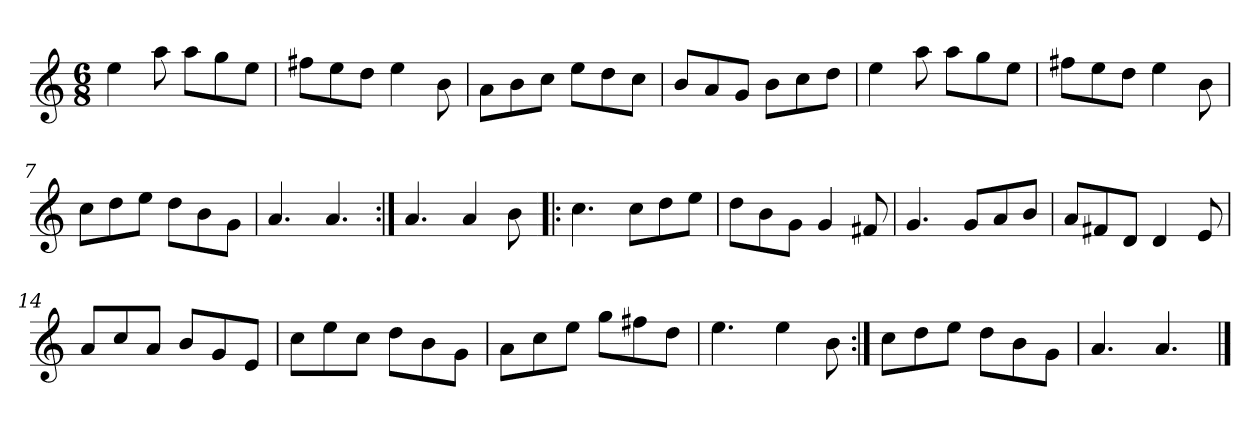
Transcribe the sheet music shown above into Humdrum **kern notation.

**kern
*part1
*staff1
*clefG2
*k[]
*a:
*M6/8
=1
4ee\
8aa\
8aa\L
8gg\
8ee\J
=2
8ff#X\L
8ee\
8dd\J
4ee\
8b\
=3
8a\L
8b\
8cc\J
8ee\L
8dd\
8cc\J
=4
8b/L
8a/
8g/J
8b\L
8cc\
8dd\J
!!LO:LB:g=z
=5
4ee\
8aa\
8aa\L
8gg\
8ee\J
=6
8ff#X\L
8ee\
8dd\J
4ee\
8b\
=7
8cc\L
8dd\
8ee\J
8dd\L
8b\
8g\J
=8
4.a/
4.a/
=9:|!
4.a/
4a/
8b\
!!LO:LB:g=z
=10!|:
4.cc\
8cc\L
8dd\
8ee\J
=11
8dd\L
8b\
8g\J
4g/
8f#X/
=12
4.g/
8g/L
8a/
8b/J
=13
8a/L
8f#X/
8d/J
4d/
8e/
!!LO:LB:g=z
=14
8a/L
8cc/
8a/J
8b/L
8g/
8e/J
=15
8cc\L
8ee\
8cc\J
8dd\L
8b\
8g\J
=16
8a\L
8cc\
8ee\J
8gg\L
8ff#X\
8dd\J
=17
4.ee\
4ee\
8b\
=18:|!
8cc\L
8dd\
8ee\J
8dd\L
8b\
8g\J
=19
4.a/
4.a/
==
*-
